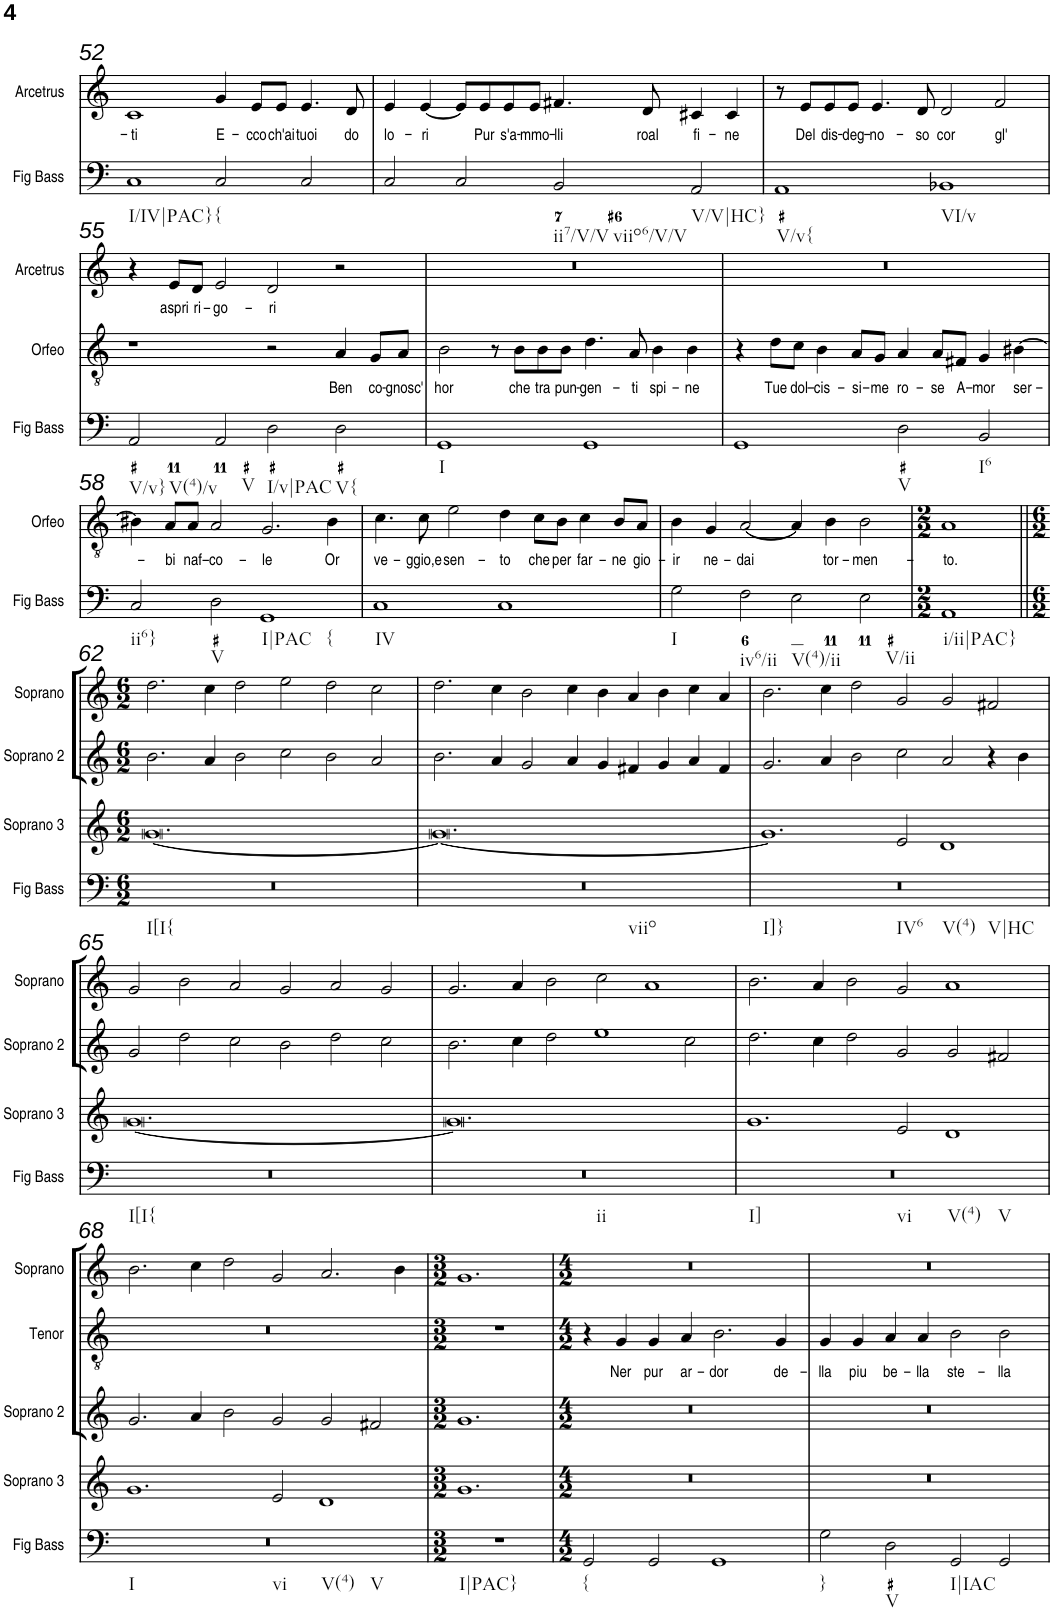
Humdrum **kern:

**kern	**kern	**kern	**kern	**text	**kern	**kern	**text	**kern	**text
*part7	*part6	*part5	*part4	*part4	*part3	*part2	*part2	*part1	*part1
*staff7	*staff6	*staff5	*staff4	*staff4	*staff3	*staff2	*staff2	*staff1	*staff1
*I"Fig Bass	*I"Soprano 3	*I"Soprano 2	*I"Tenor	*	*I"Soprano	*I"Orfeo	*	*I"Arcetrus	*
*I'Fig Bass	*I'Soprano 3	*I'Soprano 2	*I'Tenor	*	*I'Soprano	*I'Orfeo	*	*I'Arcetrus	*
!!LO:PB:g=z
*clefF4	*clefG2	*clefG2	*clefGv2	*	*clefG2	*clefGv2	*	*clefG2	*
*k[]	*k[]	*k[]	*k[]	*	*k[]	*k[]	*	*k[]	*
*M4/2	*M4/2	*M4/2	*M4/2	*	*M4/2	*M4/2	*	*M4/2	*
=52	=52	=52	=52	=52	=52	=52	=52	=52	=52
!LO:TX:b:t=I/IV|PAC}	!	!	!	!	!	!	!	!	!
!	!	!	!	!	!	!	!	!	!LO:LY:b
1C	0r	0r	0r	.	0r	0r	.	1c	-ti
!LO:TX:b:t={	!	!	!	!	!	!	!	!	!
!	!	!	!	!	!	!	!	!	!LO:LY:b
2C/	.	.	.	.	.	.	.	4g/	E-
!	!	!	!	!	!	!	!	!	!LO:LY:b
.	.	.	.	.	.	.	.	8e/L	-cco
!	!	!	!	!	!	!	!	!	!LO:LY:b
.	.	.	.	.	.	.	.	8e/J	ch'ai
!	!	!	!	!	!	!	!	!	!LO:LY:b
2C/	.	.	.	.	.	.	.	4.e/	tuoi
!	!	!	!	!	!	!	!	!	!LO:LY:b
.	.	.	.	.	.	.	.	8d/	do
=53	=53	=53	=53	=53	=53	=53	=53	=53	=53
!	!	!	!	!	!	!	!	!	!LO:LY:b
2C/	0r	0r	0r	.	0r	0r	.	4e/	lo-
!	!	!	!	!	!	!	!	!	!LO:LY:b
.	.	.	.	.	.	.	.	[4e/	-ri
2C/	.	.	.	.	.	.	.	8e/L]	.
!	!	!	!	!	!	!	!	!	!LO:LY:b
.	.	.	.	.	.	.	.	8e/	Pur
!	!	!	!	!	!	!	!	!	!LO:LY:b
.	.	.	.	.	.	.	.	8e/	s'a-
!	!	!	!	!	!	!	!	!	!LO:LY:b
.	.	.	.	.	.	.	.	8e/J	-mmo-
!LO:TX:b:t=ii7/V/V	!	!	!	!	!	!	!	!	!
!LO:TX:b:t=viio6/V/V	!	!	!	!	!	!	!	!	!
!	!	!	!	!	!	!	!	!	!LO:LY:b
2BB/	.	.	.	.	.	.	.	4.f#X/	-lli
!	!	!	!	!	!	!	!	!	!LO:LY:b
.	.	.	.	.	.	.	.	8d/	roal
!LO:TX:b:t=V/V|HC}	!	!	!	!	!	!	!	!	!
!	!	!	!	!	!	!	!	!	!LO:LY:b
2AA/	.	.	.	.	.	.	.	4c#X/	fi-
!	!	!	!	!	!	!	!	!	!LO:LY:b
.	.	.	.	.	.	.	.	4c#/	-ne
=54	=54	=54	=54	=54	=54	=54	=54	=54	=54
!LO:TX:b:t=V/v{	!	!	!	!	!	!	!	!	!
1AA	0r	0r	0r	.	0r	0r	.	8r	.
!	!	!	!	!	!	!	!	!	!LO:LY:b
.	.	.	.	.	.	.	.	8e/L	Del
!	!	!	!	!	!	!	!	!	!LO:LY:b
.	.	.	.	.	.	.	.	8e/	dis-
!	!	!	!	!	!	!	!	!	!LO:LY:b
.	.	.	.	.	.	.	.	8e/J	-deg-
!	!	!	!	!	!	!	!	!	!LO:LY:b
.	.	.	.	.	.	.	.	4.e/	-no-
!	!	!	!	!	!	!	!	!	!LO:LY:b
.	.	.	.	.	.	.	.	8d/	-so
!LO:TX:b:t=VI/v	!	!	!	!	!	!	!	!	!
!	!	!	!	!	!	!	!	!	!LO:LY:b
1BB-X	.	.	.	.	.	.	.	2d/	cor
!	!	!	!	!	!	!	!	!	!LO:LY:b
.	.	.	.	.	.	.	.	2f/	gl'
!!LO:LB:g=z
=55	=55	=55	=55	=55	=55	=55	=55	=55	=55
!LO:TX:b:t=V/v}	!	!	!	!	!	!	!	!	!
!LO:TX:b:t=V(4)/v	!	!	!	!	!	!	!	!	!
2AA/	0r	0r	0r	.	0r	1r	.	4r	.
!	!	!	!	!	!	!	!	!	!LO:LY:b
.	.	.	.	.	.	.	.	8e/L	aspri
!	!	!	!	!	!	!	!	!	!LO:LY:b
.	.	.	.	.	.	.	.	8d/J	ri-
!LO:TX:b:t=V	!	!	!	!	!	!	!	!	!
!	!	!	!	!	!	!	!	!	!LO:LY:b
2AA/	.	.	.	.	.	.	.	2e/	-go-
!LO:TX:b:t=I/v|PAC	!	!	!	!	!	!	!	!	!
!	!	!	!	!	!	!	!	!	!LO:LY:b
2D\	.	.	.	.	.	2r	.	2d/	-ri
!LO:TX:b:t=V{	!	!	!	!	!	!	!	!	!
!	!	!	!	!	!	!	!LO:LY:b	!	!
2D\	.	.	.	.	.	4A/	Ben	2r	.
!	!	!	!	!	!	!	!LO:LY:b	!	!
.	.	.	.	.	.	8G/L	co-	.	.
!	!	!	!	!	!	!	!LO:LY:b	!	!
.	.	.	.	.	.	8A/J	-gnosc'	.	.
=56	=56	=56	=56	=56	=56	=56	=56	=56	=56
!LO:TX:b:t=I	!	!	!	!	!	!	!	!	!
!	!	!	!	!	!	!	!LO:LY:b	!	!
1GG	0r	0r	0r	.	0r	2B\	hor	0r	.
.	.	.	.	.	.	8r	.	.	.
!	!	!	!	!	!	!	!LO:LY:b	!	!
.	.	.	.	.	.	8B\L	che	.	.
!	!	!	!	!	!	!	!LO:LY:b	!	!
.	.	.	.	.	.	8B\	tra	.	.
!	!	!	!	!	!	!	!LO:LY:b	!	!
.	.	.	.	.	.	8B\J	pun-	.	.
!	!	!	!	!	!	!	!LO:LY:b	!	!
1GG	.	.	.	.	.	4.d\	-gen-	.	.
!	!	!	!	!	!	!	!LO:LY:b	!	!
.	.	.	.	.	.	8A/	-ti	.	.
!	!	!	!	!	!	!	!LO:LY:b	!	!
.	.	.	.	.	.	4B\	spi-	.	.
!	!	!	!	!	!	!	!LO:LY:b	!	!
.	.	.	.	.	.	4B\	-ne	.	.
=57	=57	=57	=57	=57	=57	=57	=57	=57	=57
1GG	0r	0r	0r	.	0r	4r	.	0r	.
!	!	!	!	!	!	!	!LO:LY:b	!	!
.	.	.	.	.	.	8d\L	Tue	.	.
!	!	!	!	!	!	!	!LO:LY:b	!	!
.	.	.	.	.	.	8c\J	dol-	.	.
!	!	!	!	!	!	!	!LO:LY:b	!	!
.	.	.	.	.	.	4B\	-cis-	.	.
!	!	!	!	!	!	!	!LO:LY:b	!	!
.	.	.	.	.	.	8A/L	-si-	.	.
!	!	!	!	!	!	!	!LO:LY:b	!	!
.	.	.	.	.	.	8G/J	-me	.	.
!LO:TX:b:t=V	!	!	!	!	!	!	!	!	!
!	!	!	!	!	!	!	!LO:LY:b	!	!
2D\	.	.	.	.	.	4A/	ro-	.	.
!	!	!	!	!	!	!	!LO:LY:b	!	!
.	.	.	.	.	.	8A/L	-se	.	.
!	!	!	!	!	!	!	!LO:LY:b	!	!
.	.	.	.	.	.	8F#X/J	A-	.	.
!LO:TX:b:t=I6	!	!	!	!	!	!	!	!	!
!	!	!	!	!	!	!	!LO:LY:b	!	!
2BB/	.	.	.	.	.	4G/	-mor	.	.
!	!	!	!	!	!	!	!LO:LY:b	!	!
.	.	.	.	.	.	[4B#X\	ser-	.	.
!!LO:LB:g=z
=58	=58	=58	=58	=58	=58	=58	=58	=58	=58
!LO:TX:b:t=ii6}	!	!	!	!	!	!	!	!	!
2C/	0r	0r	0r	.	0r	4B#X\]	.	0r	.
!	!	!	!	!	!	!	!LO:LY:b	!	!
.	.	.	.	.	.	8A/L	-bi	.	.
!	!	!	!	!	!	!	!LO:LY:b	!	!
.	.	.	.	.	.	8A/J	naf-	.	.
!LO:TX:b:t=V	!	!	!	!	!	!	!	!	!
!	!	!	!	!	!	!	!LO:LY:b	!	!
2D\	.	.	.	.	.	2A/	-co-	.	.
!LO:TX:b:t=I|PAC	!	!	!	!	!	!	!	!	!
!LO:TX:b:t={	!	!	!	!	!	!	!	!	!
!	!	!	!	!	!	!	!LO:LY:b	!	!
1GG	.	.	.	.	.	2.G/	-le	.	.
!	!	!	!	!	!	!	!LO:LY:b	!	!
.	.	.	.	.	.	4B#\	Or	.	.
=59	=59	=59	=59	=59	=59	=59	=59	=59	=59
!LO:TX:b:t=IV	!	!	!	!	!	!	!	!	!
!	!	!	!	!	!	!	!LO:LY:b	!	!
1C	0r	0r	0r	.	0r	4.c\	ve-	0r	.
!	!	!	!	!	!	!	!LO:LY:b	!	!
.	.	.	.	.	.	8c\	-ggio,e	.	.
!	!	!	!	!	!	!	!LO:LY:b	!	!
.	.	.	.	.	.	2e\	sen-	.	.
!	!	!	!	!	!	!	!LO:LY:b	!	!
1C	.	.	.	.	.	4d\	-to	.	.
!	!	!	!	!	!	!	!LO:LY:b	!	!
.	.	.	.	.	.	8c\L	che	.	.
!	!	!	!	!	!	!	!LO:LY:b	!	!
.	.	.	.	.	.	8B\J	per	.	.
!	!	!	!	!	!	!	!LO:LY:b	!	!
.	.	.	.	.	.	4c\	far-	.	.
!	!	!	!	!	!	!	!LO:LY:b	!	!
.	.	.	.	.	.	8B/L	-ne	.	.
!	!	!	!	!	!	!	!LO:LY:b	!	!
.	.	.	.	.	.	8A/J	gio-	.	.
=60	=60	=60	=60	=60	=60	=60	=60	=60	=60
!LO:TX:b:t=I	!	!	!	!	!	!	!	!	!
!	!	!	!	!	!	!	!LO:LY:b	!	!
2G\	0r	0r	0r	.	0r	4B\	-ir	0r	.
!	!	!	!	!	!	!	!LO:LY:b	!	!
.	.	.	.	.	.	4G/	ne-	.	.
!LO:TX:b:t=iv6/ii	!	!	!	!	!	!	!	!	!
!	!	!	!	!	!	!	!LO:LY:b	!	!
2F\	.	.	.	.	.	[2A/	-dai	.	.
!LO:TX:b:t=V(4)/ii	!	!	!	!	!	!	!	!	!
2E\	.	.	.	.	.	4A/]	.	.	.
!	!	!	!	!	!	!	!LO:LY:b	!	!
.	.	.	.	.	.	4B\	tor-	.	.
!LO:TX:b:t=V/ii	!	!	!	!	!	!	!	!	!
!	!	!	!	!	!	!	!LO:LY:b	!	!
2E\	.	.	.	.	.	2B\	-men-	.	.
=61	=61	=61	=61	=61	=61	=61	=61	=61	=61
*M2/2	*M2/2	*M2/2	*M2/2	*	*M2/2	*M2/2	*	*M2/2	*
!LO:TX:b:t=i/ii|PAC}	!	!	!	!	!	!	!	!	!
!	!	!	!	!	!	!	!LO:LY:b	!	!
1AA	1r	1r	1r	.	1r	1A	-to.	1r	.
!!LO:LB:g=z
=62||	=62||	=62||	=62||	=62||	=62||	=62||	=62||	=62||	=62||
*M6/2	*M6/2	*M6/2	*M6/2	*	*M6/2	*M6/2	*	*M6/2	*
!LO:TX:b:t=I[I{	!	!	!	!	!	!	!	!	!
0.r	[0.g	2.b\	0.r	.	2.dd\	0.r	.	0.r	.
.	.	4a/	.	.	4cc\	.	.	.	.
.	.	2b\	.	.	2dd\	.	.	.	.
.	.	2cc\	.	.	2ee\	.	.	.	.
.	.	2b\	.	.	2dd\	.	.	.	.
.	.	2a/	.	.	2cc\	.	.	.	.
=63	=63	=63	=63	=63	=63	=63	=63	=63	=63
!LO:TX:b:t=viio	!	!	!	!	!	!	!	!	!
0.r	0.g_	2.b\	0.r	.	2.dd\	0.r	.	0.r	.
.	.	4a/	.	.	4cc\	.	.	.	.
.	.	2g/	.	.	2b\	.	.	.	.
.	.	4a/	.	.	4cc\	.	.	.	.
.	.	4g/	.	.	4b\	.	.	.	.
.	.	4f#X/	.	.	4a/	.	.	.	.
.	.	4g/	.	.	4b\	.	.	.	.
.	.	4a/	.	.	4cc\	.	.	.	.
.	.	4f#/	.	.	4a/	.	.	.	.
=64	=64	=64	=64	=64	=64	=64	=64	=64	=64
!LO:TX:b:t=I]}	!	!	!	!	!	!	!	!	!
!LO:TX:b:t=IV6	!	!	!	!	!	!	!	!	!
!LO:TX:b:t=V(4)	!	!	!	!	!	!	!	!	!
!LO:TX:b:t=V|HC	!	!	!	!	!	!	!	!	!
0.r	1.g]	2.g/	0.r	.	2.b\	0.r	.	0.r	.
.	.	4a/	.	.	4cc\	.	.	.	.
.	.	2b\	.	.	2dd\	.	.	.	.
.	2e/	2cc\	.	.	2g/	.	.	.	.
.	1d	2a/	.	.	2g/	.	.	.	.
.	.	4r	.	.	2f#X/	.	.	.	.
.	.	4b\	.	.	.	.	.	.	.
!!LO:LB:g=z
=65	=65	=65	=65	=65	=65	=65	=65	=65	=65
!LO:TX:b:t=I[I{	!	!	!	!	!	!	!	!	!
0.r	[0.g	2g/	0.r	.	2g/	0.r	.	0.r	.
.	.	2dd\	.	.	2b\	.	.	.	.
.	.	2cc\	.	.	2a/	.	.	.	.
.	.	2b\	.	.	2g/	.	.	.	.
.	.	2dd\	.	.	2a/	.	.	.	.
.	.	2cc\	.	.	2g/	.	.	.	.
=66	=66	=66	=66	=66	=66	=66	=66	=66	=66
!LO:TX:b:t=ii	!	!	!	!	!	!	!	!	!
0.r	0.g]	2.b\	0.r	.	2.g/	0.r	.	0.r	.
.	.	4cc\	.	.	4a/	.	.	.	.
.	.	2dd\	.	.	2b\	.	.	.	.
.	.	1ee	.	.	2cc\	.	.	.	.
.	.	.	.	.	1a	.	.	.	.
.	.	2cc\	.	.	.	.	.	.	.
=67	=67	=67	=67	=67	=67	=67	=67	=67	=67
!LO:TX:b:t=I]	!	!	!	!	!	!	!	!	!
!LO:TX:b:t=vi	!	!	!	!	!	!	!	!	!
!LO:TX:b:t=V(4)	!	!	!	!	!	!	!	!	!
!LO:TX:b:t=V	!	!	!	!	!	!	!	!	!
0.r	1.g	2.dd\	0.r	.	2.b\	0.r	.	0.r	.
.	.	4cc\	.	.	4a/	.	.	.	.
.	.	2dd\	.	.	2b\	.	.	.	.
.	2e/	2g/	.	.	2g/	.	.	.	.
.	1d	2g/	.	.	1a	.	.	.	.
.	.	2f#X/	.	.	.	.	.	.	.
!!LO:LB:g=z
=68	=68	=68	=68	=68	=68	=68	=68	=68	=68
!LO:TX:b:t=I	!	!	!	!	!	!	!	!	!
!LO:TX:b:t=vi	!	!	!	!	!	!	!	!	!
!LO:TX:b:t=V(4)	!	!	!	!	!	!	!	!	!
!LO:TX:b:t=V	!	!	!	!	!	!	!	!	!
0.r	1.g	2.g/	0.r	.	2.b\	0.r	.	0.r	.
.	.	4a/	.	.	4cc\	.	.	.	.
.	.	2b\	.	.	2dd\	.	.	.	.
.	2e/	2g/	.	.	2g/	.	.	.	.
.	1d	2g/	.	.	2.a/	.	.	.	.
.	.	2f#X/	.	.	.	.	.	.	.
.	.	.	.	.	4b\	.	.	.	.
=69	=69	=69	=69	=69	=69	=69	=69	=69	=69
*M3/2	*M3/2	*M3/2	*M3/2	*	*M3/2	*M3/2	*	*M3/2	*
!LO:TX:b:t=I|PAC}	!	!	!	!	!	!	!	!	!
1.r	1.g	1.g	1.r	.	1.g	1.r	.	1.r	.
=70	=70	=70	=70	=70	=70	=70	=70	=70	=70
*M4/2	*M4/2	*M4/2	*M4/2	*	*M4/2	*M4/2	*	*M4/2	*
!LO:TX:b:t={	!	!	!	!	!	!	!	!	!
2GG/	0r	0r	4r	.	0r	0r	.	0r	.
!	!	!	!	!LO:LY:b	!	!	!	!	!
.	.	.	4G/	Ner	.	.	.	.	.
!	!	!	!	!LO:LY:b	!	!	!	!	!
2GG/	.	.	4G/	pur	.	.	.	.	.
!	!	!	!	!LO:LY:b	!	!	!	!	!
.	.	.	4A/	ar-	.	.	.	.	.
!	!	!	!	!LO:LY:b	!	!	!	!	!
1GG	.	.	2.B\	-dor	.	.	.	.	.
!	!	!	!	!LO:LY:b	!	!	!	!	!
.	.	.	4G/	de-	.	.	.	.	.
=71	=71	=71	=71	=71	=71	=71	=71	=71	=71
!LO:TX:b:t=}	!	!	!	!	!	!	!	!	!
!	!	!	!	!LO:LY:b	!	!	!	!	!
2G\	0r	0r	4G/	-lla	0r	0r	.	0r	.
!	!	!	!	!LO:LY:b	!	!	!	!	!
.	.	.	4G/	piu	.	.	.	.	.
!LO:TX:b:t=V	!	!	!	!	!	!	!	!	!
!	!	!	!	!LO:LY:b	!	!	!	!	!
2D\	.	.	4A/	be-	.	.	.	.	.
!	!	!	!	!LO:LY:b	!	!	!	!	!
.	.	.	4A/	-lla	.	.	.	.	.
!LO:TX:b:t=I|IAC	!	!	!	!	!	!	!	!	!
!	!	!	!	!LO:LY:b	!	!	!	!	!
2GG/	.	.	2B\	ste-	.	.	.	.	.
!	!	!	!	!LO:LY:b	!	!	!	!	!
2GG/	.	.	2B\	-lla	.	.	.	.	.
=	=	=	=	=	=	=	=	=	=
*-	*-	*-	*-	*-	*-	*-	*-	*-	*-
